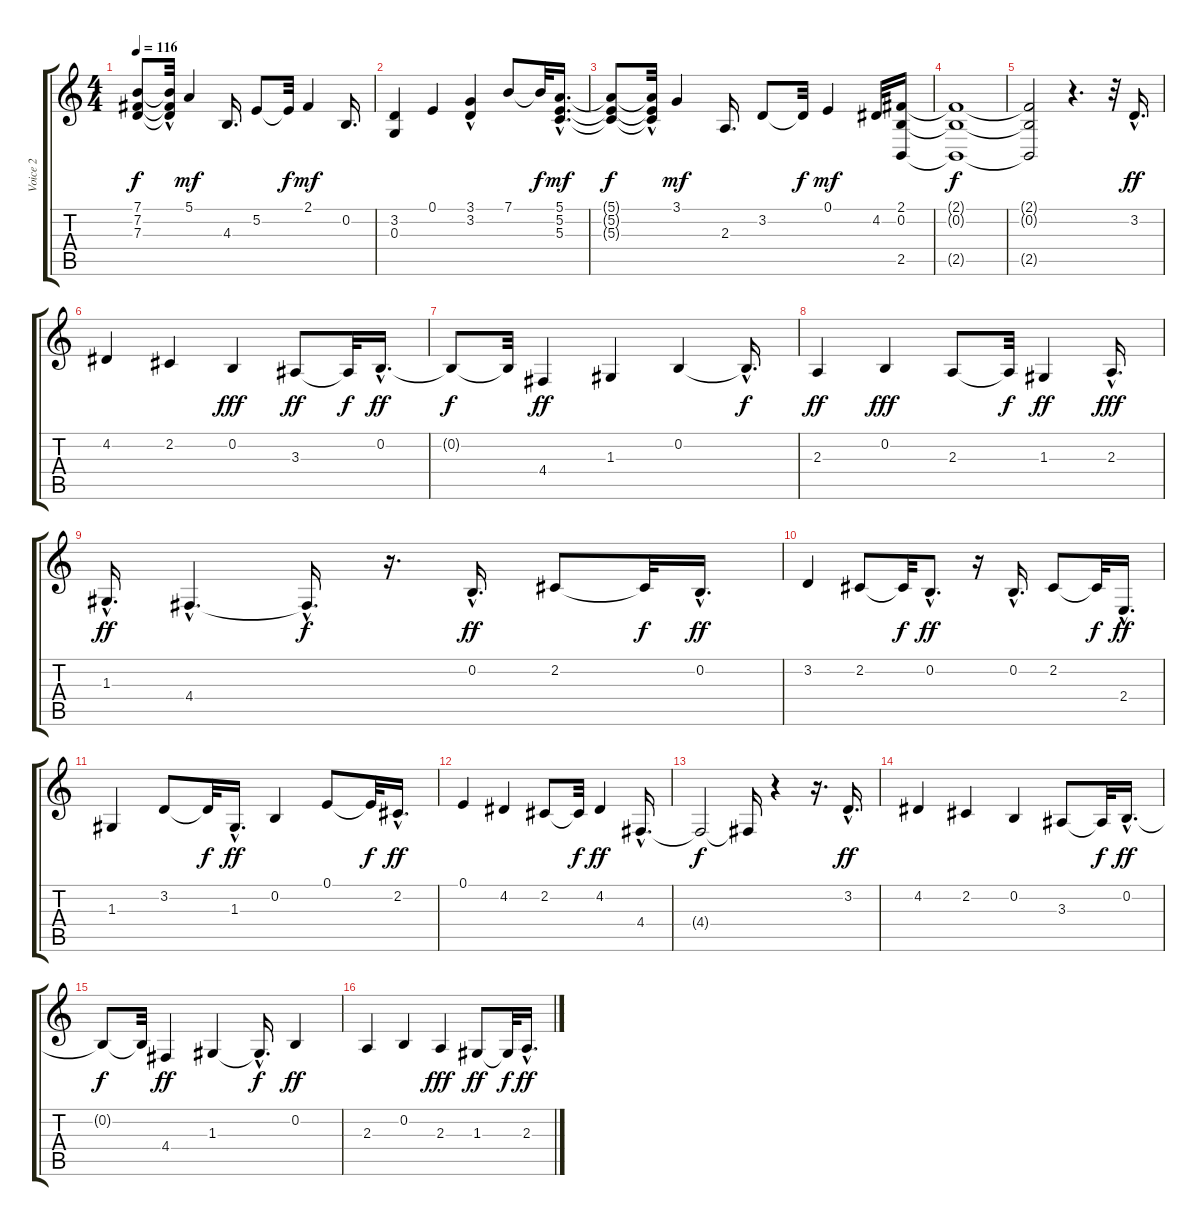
\track ("Voice 2" "Voice 2") {instrument electricpiano1}
\staff {score tabs}
\tuning (E4 B3 G3 D3 A2 E2) {hide}
\ts (4 4)
\tempo 116
\clef g2
\ks c
(7.1{t} 7.2{t} 7.3{t}).8{dy f} (7.1{t} 7.2{hac t} 7.3{hac t}).32 5.1.4{dy mf} 4.3.16{d} 5.2.8 5.2{t}.32{dy f} 2.1.4{dy mf} 0.2.16{d} |
(3.2 0.3).4 0.1.4 (3.1{hac} 3.2{hac}).4 7.1.8 7.1{t}.32{dy f} (5.1{hac} 5.2{hac} 5.3{hac}).16{d dy mf} |
(5.1{t} 5.2{t} 5.3{t}).8{dy f} (5.1{t} 5.2{hac t} 5.3{hac t}).32 3.1.4{dy mf} 2.3.16{d} 3.2.8 3.2{t}.32{dy f} 0.1.4{dy mf} 4.2.32 (2.1 0.2 2.5).16 |
(2.1{t} 0.2{t} 2.5{t}).1{dy f} |
(2.1{t} 0.2{t} 2.5{t}).2 r.4{d} r.32 3.2{hac}.16{d dy ff} |
4.2.4 2.2.4 0.2.4{dy fff} 3.3.8{dy ff} 3.3{t}.32{dy f} 0.2{hac}.16{d dy ff} |
0.2{t}.8{dy f} 0.2{t}.32 4.4.4{dy ff} 1.3.4 0.2.4 0.2{hac t}.16{d dy f} |
2.3.4{dy ff} 0.2.4{dy fff} 2.3.8 2.3{t}.32{dy f} 1.3.4{dy ff} 2.3{hac}.16{d dy fff} |
1.3{hac}.16{d dy ff} 4.4{hac}.4{d} 4.4{hac t}.16{d dy f} r.16{d} 0.2{hac}.16{d dy ff} 2.2.8 2.2{t}.32{dy f} 0.2{hac}.16{d dy ff} |
3.2.4 2.2.8 2.2{t}.32{dy f} 0.2{hac}.8{d dy ff} r.16 0.2{hac}.16{d} 2.2.8 2.2{t}.32{dy f} 2.4{hac}.16{d dy ff} |
1.3.4 3.2.8 3.2{t}.32{dy f} 1.3{hac}.16{d dy ff} 0.2.4 0.1.8 0.1{t}.32{dy f} 2.2{hac}.16{d dy ff} |
0.1.4 4.2.4 2.2.8 2.2{t}.32{dy f} 4.2.4{dy ff} 4.4{hac}.16{d} |
4.4{t}.2{dy f} 4.4{t}.16 r.4 r.16{d} 3.2{hac}.16{d dy ff} |
4.2.4 2.2.4 0.2.4 3.3.8 3.3{t}.32{dy f} 0.2{hac}.16{d dy ff} |
0.2{t}.8{dy f} 0.2{t}.32 4.4.4{dy ff} 1.3.4 1.3{hac t}.16{d dy f} 0.2.4{dy ff} |
2.3.4 0.2.4 2.3.4{dy fff} 1.3.8{dy ff} 1.3{t}.32{dy f} 2.3{hac}.16{d dy ff}
